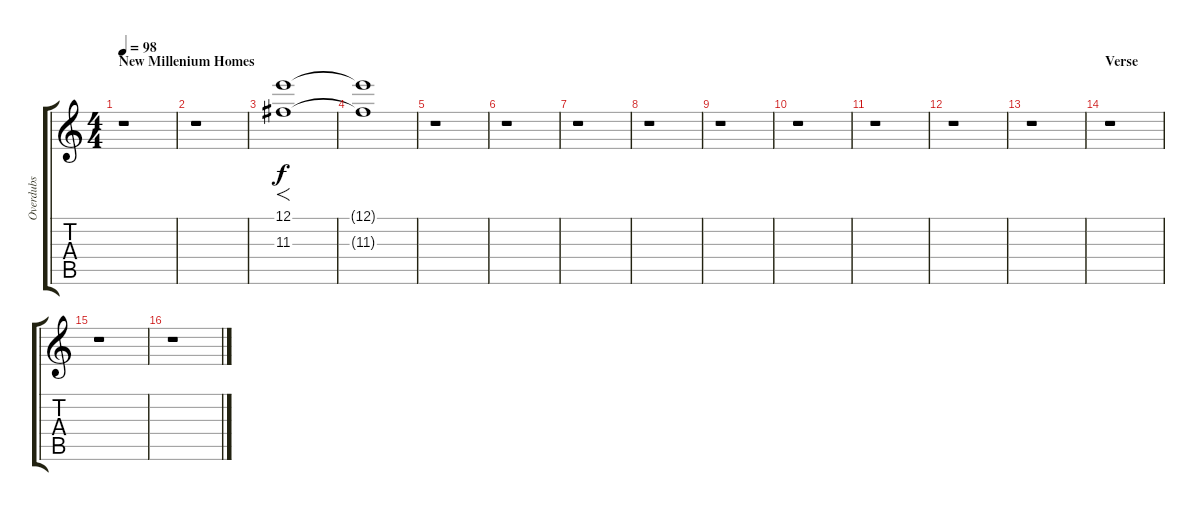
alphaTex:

\track ("Overdubs" "Overdubs") {instrument overdrivenguitar}
\staff {score tabs}
\tuning (E4 B3 G3 D3 A2 E2) {hide}
\ts (4 4)
\section ("" "New Millenium Homes")
\tempo 98
\clef g2
\ks c
r.1{dy f instrument overdrivenguitar} |
r.1 |
(12.1 11.3).1{f} |
(12.1{t} 11.3{t}).1 |
r.1 |
r.1 |
r.1 |
r.1 |
r.1 |
r.1 |
r.1 |
r.1 |
r.1 |
\section ("" "Verse")
r.1 |
r.1 |
r.1
